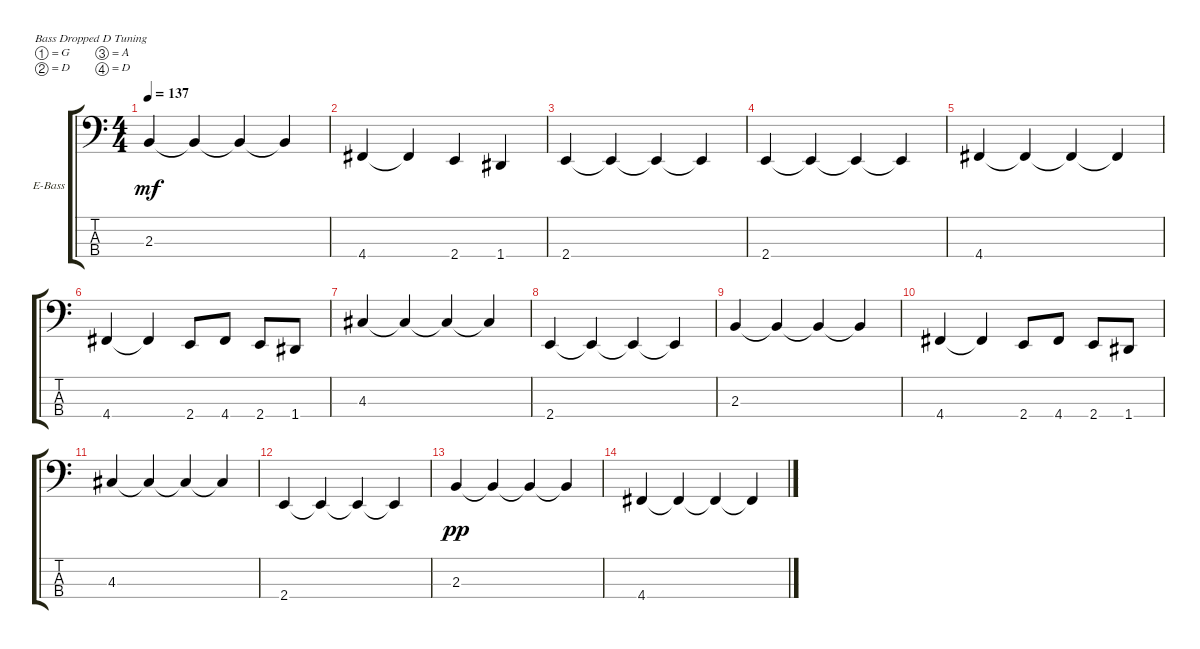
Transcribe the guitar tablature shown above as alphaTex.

\defaultSystemsLayout 4
\bracketExtendMode groupsimilarinstruments
\firstSystemTrackNameOrientation horizontal
\otherSystemsTrackNameOrientation horizontal
\track ("Electric Bass" "E-Bass") {instrument electricbassfinger}
\staff {score tabs}
\tuning (G2 D2 A1 D1)
\ts (4 4)
\tempo 137
\clef f4
\ks c
2.3.4{dy mf} 2.3{t}.4 2.3{t}.4 2.3{t}.4 |
4.4.4 4.4{t}.4 2.4.4 1.4.4 |
2.4.4 2.4{t}.4 2.4{t}.4 2.4{t}.4 |
2.4.4 2.4{t}.4 2.4{t}.4 2.4{t}.4 |
4.4.4 4.4{t}.4 4.4{t}.4 4.4{t}.4 |
4.4.4 4.4{t}.4 2.4.8 4.4.8 2.4.8 1.4.8 |
4.3.4 4.3{t}.4 4.3{t}.4 4.3{t}.4 |
2.4.4 2.4{t}.4 2.4{t}.4 2.4{t}.4 |
2.3.4 2.3{t}.4 2.3{t}.4 2.3{t}.4 |
4.4.4 4.4{t}.4 2.4.8 4.4.8 2.4.8 1.4.8 |
4.3.4 4.3{t}.4 4.3{t}.4 4.3{t}.4 |
2.4.4 2.4{t}.4 2.4{t}.4 2.4{t}.4 |
2.3.4{dy pp} 2.3{t}.4 2.3{t}.4 2.3{t}.4 |
4.4.4 4.4{t}.4 4.4{t}.4 4.4{t}.4
